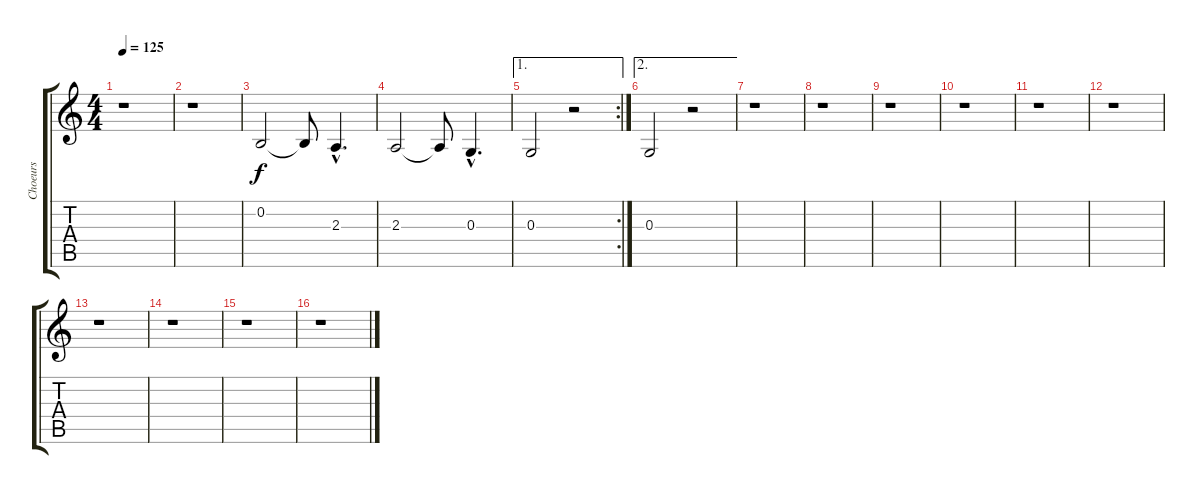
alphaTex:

\track ("Choeurs" "Choeurs") {instrument pad4choir}
\staff {score tabs}
\tuning (E4 B3 G3 D3 A2 E2) {hide}
\ts (4 4)
\tempo 125
\clef g2
\ks c
r.1{dy f} |
r.1 |
0.2.2 0.2{t}.8 2.3{hac}.4{d} |
2.3.2 2.3{t}.8 0.3{hac}.4{d} |
\ae 1
\rc 2
0.3.2 r.2 |
\ae 2
0.3.2 r.2 |
r.1 |
r.1 |
r.1 |
r.1 |
r.1 |
r.1 |
r.1 |
r.1 |
r.1 |
r.1
